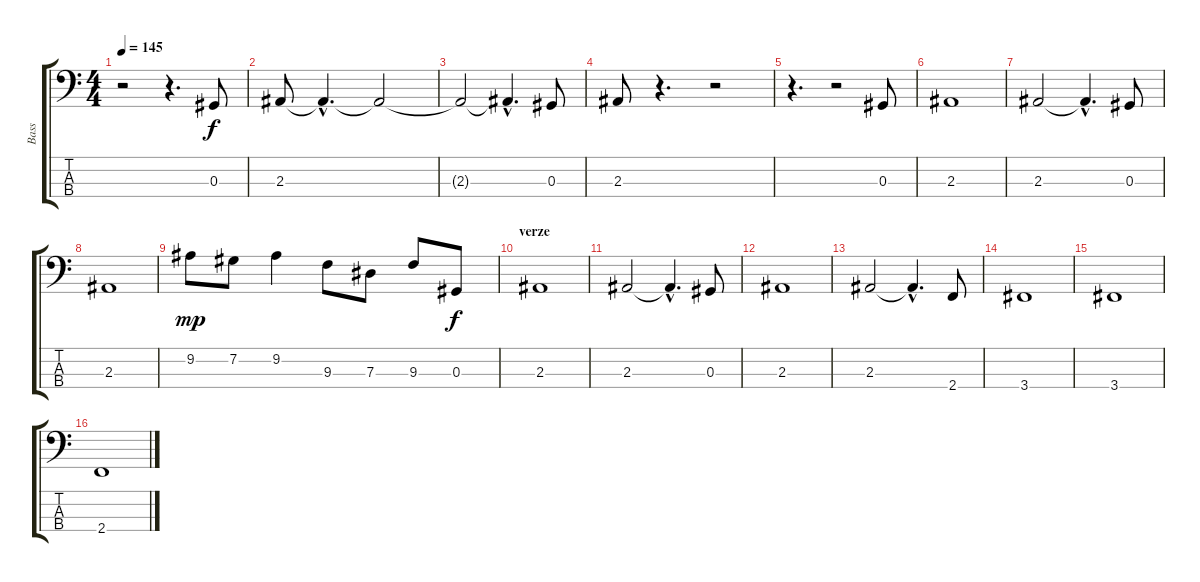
\track ("Bass" "Bass") {instrument electricbasspick}
\staff {score tabs}
\tuning (Gb2 Db2 Ab1 Eb1) {hide}
\ts (4 4)
\tempo 145
\clef f4
\ks c
r.2{dy f instrument electricbasspick} r.4{d} 0.3.8 |
2.3.8 2.3{hac t}.4{d} 2.3{t}.2 |
2.3{t}.2 2.3{hac t}.4{d} 0.3.8 |
2.3.8 r.4{d} r.2 |
r.4{d} r.2 0.3.8 |
2.3.1 |
2.3.2 2.3{hac t}.4{d} 0.3.8 |
2.3.1 |
9.2.8{dy mp} 7.2.8 9.2.4 9.3.8 7.3.8 9.3.8 0.3.8{dy f} |
\section ("" "verze")
2.3.1 |
2.3.2 2.3{hac t}.4{d} 0.3.8 |
2.3.1 |
2.3.2 2.3{hac t}.4{d} 2.4.8 |
3.4.1 |
3.4.1 |
2.4.1
